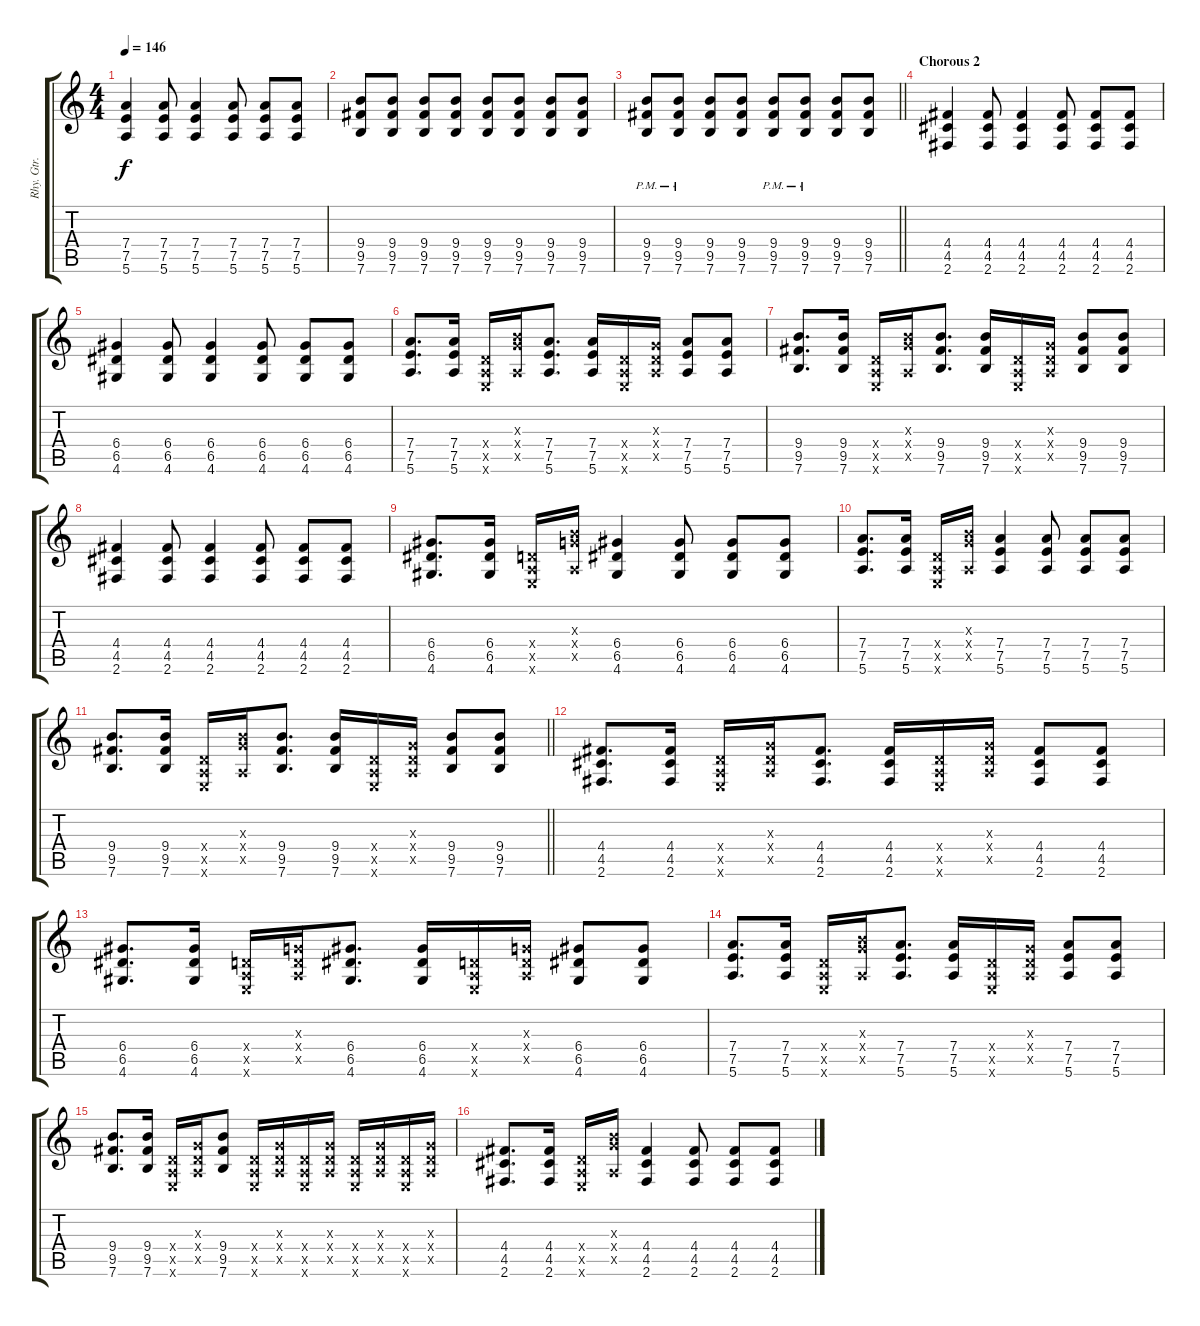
\track ("Rhy. Gtr." "Rhy. Gtr.") {instrument distortionguitar}
\staff {score tabs}
\tuning (E4 B3 G3 D3 A2 E2) {hide}
\ts (4 4)
\tempo 146
\clef g2
\ks c
(7.4 7.5 5.6).4{dy f} (7.4 7.5 5.6).8 (7.4 7.5 5.6).4 (7.4 7.5 5.6).8 (7.4 7.5 5.6).8 (7.4 7.5 5.6).8 |
(9.4 9.5 7.6).8 (9.4 9.5 7.6).8 (9.4 9.5 7.6).8 (9.4 9.5 7.6).8 (9.4 9.5 7.6).8 (9.4 9.5 7.6).8 (9.4 9.5 7.6).8 (9.4 9.5 7.6).8 |
\barLineRight lightlight
(9.4{pm} 9.5{pm} 7.6{pm}).8 (9.4{pm} 9.5{pm} 7.6{pm}).8 (9.4 9.5 7.6).8 (9.4 9.5 7.6).8 (9.4{pm} 9.5{pm} 7.6{pm}).8 (9.4{pm} 9.5{pm} 7.6{pm}).8 (9.4 9.5 7.6).8 (9.4 9.5 7.6).8 |
\section ("" "Chorous 2")
(4.4 4.5 2.6).4 (4.4 4.5 2.6).8 (4.4 4.5 2.6).4 (4.4 4.5 2.6).8 (4.4 4.5 2.6).8 (4.4 4.5 2.6).8 |
(6.4 6.5 4.6).4 (6.4 6.5 4.6).8 (6.4 6.5 4.6).4 (6.4 6.5 4.6).8 (6.4 6.5 4.6).8 (6.4 6.5 4.6).8 |
(7.4 7.5 5.6).8{d} (7.4 7.5 5.6).16 (0.4{x} 0.5{x} 0.6{x}).16 (0.3{x} 9.4{x} 0.5{x}).16 (7.4 7.5 5.6).8{d} (7.4 7.5 5.6).16 (0.4{x} 0.5{x} 0.6{x}).16 (0.3{x} 0.4{x} 0.5{x}).16 (7.4 7.5 5.6).8 (7.4 7.5 5.6).8 |
(9.4 9.5 7.6).8{d} (9.4 9.5 7.6).16 (0.4{x} 0.5{x} 0.6{x}).16 (0.3{x} 9.4{x} 0.5{x}).16 (9.4 9.5 7.6).8{d} (9.4 9.5 7.6).16 (0.4{x} 0.5{x} 0.6{x}).16 (0.3{x} 0.4{x} 0.5{x}).16 (9.4 9.5 7.6).8 (9.4 9.5 7.6).8 |
(4.4 4.5 2.6).4 (4.4 4.5 2.6).8 (4.4 4.5 2.6).4 (4.4 4.5 2.6).8 (4.4 4.5 2.6).8 (4.4 4.5 2.6).8 |
(6.4 6.5 4.6).8{d} (6.4 6.5 4.6).16 (0.4{x} 0.5{x} 0.6{x}).16 (0.3{x} 9.4{x} 0.5{x}).16 (6.4 6.5 4.6).4 (6.4 6.5 4.6).8 (6.4 6.5 4.6).8 (6.4 6.5 4.6).8 |
(7.4 7.5 5.6).8{d} (7.4 7.5 5.6).16 (0.4{x} 0.5{x} 0.6{x}).16 (0.3{x} 9.4{x} 0.5{x}).16 (7.4 7.5 5.6).4 (7.4 7.5 5.6).8 (7.4 7.5 5.6).8 (7.4 7.5 5.6).8 |
\barLineRight lightlight
(9.4 9.5 7.6).8{d} (9.4 9.5 7.6).16 (0.4{x} 0.5{x} 0.6{x}).16 (0.3{x} 9.4{x} 0.5{x}).16 (9.4 9.5 7.6).8{d} (9.4 9.5 7.6).16 (0.4{x} 0.5{x} 0.6{x}).16 (0.3{x} 0.4{x} 0.5{x}).16 (9.4 9.5 7.6).8 (9.4 9.5 7.6).8 |
(4.4 4.5 2.6).8{d} (4.4 4.5 2.6).16 (0.4{x} 0.5{x} 0.6{x}).16 (0.3{x} 0.4{x} 0.5{x}).16 (4.4 4.5 2.6).8{d} (4.4 4.5 2.6).16 (0.4{x} 0.5{x} 0.6{x}).16 (0.3{x} 0.4{x} 0.5{x}).16 (4.4 4.5 2.6).8 (4.4 4.5 2.6).8 |
(6.4 6.5 4.6).8{d} (6.4 6.5 4.6).16 (0.4{x} 0.5{x} 0.6{x}).16 (0.3{x} 0.4{x} 0.5{x}).16 (6.4 6.5 4.6).8{d} (6.4 6.5 4.6).16 (0.4{x} 0.5{x} 0.6{x}).16 (0.3{x} 0.4{x} 0.5{x}).16 (6.4 6.5 4.6).8 (6.4 6.5 4.6).8 |
(7.4 7.5 5.6).8{d} (7.4 7.5 5.6).16 (0.4{x} 0.5{x} 0.6{x}).16 (0.3{x} 9.4{x} 0.5{x}).16 (7.4 7.5 5.6).8{d} (7.4 7.5 5.6).16 (0.4{x} 0.5{x} 0.6{x}).16 (0.3{x} 0.4{x} 0.5{x}).16 (7.4 7.5 5.6).8 (7.4 7.5 5.6).8 |
(9.4 9.5 7.6).8{d} (9.4 9.5 7.6).16 (0.4{x} 0.5{x} 0.6{x}).16 (0.3{x} 0.4{x} 0.5{x}).16 (9.4 9.5 7.6).8 (0.4{x} 0.5{x} 0.6{x}).16 (0.3{x} 0.4{x} 0.5{x}).16 (0.4{x} 0.5{x} 0.6{x}).16 (0.3{x} 0.4{x} 0.5{x}).16 (0.4{x} 0.5{x} 0.6{x}).16 (0.3{x} 0.4{x} 0.5{x}).16 (0.4{x} 0.5{x} 0.6{x}).16 (0.3{x} 0.4{x} 0.5{x}).16 |
(4.4 4.5 2.6).8{d} (4.4 4.5 2.6).16 (0.4{x} 0.5{x} 0.6{x}).16 (0.3{x} 9.4{x} 0.5{x}).16 (4.4 4.5 2.6).4 (4.4 4.5 2.6).8 (4.4 4.5 2.6).8 (4.4 4.5 2.6).8
